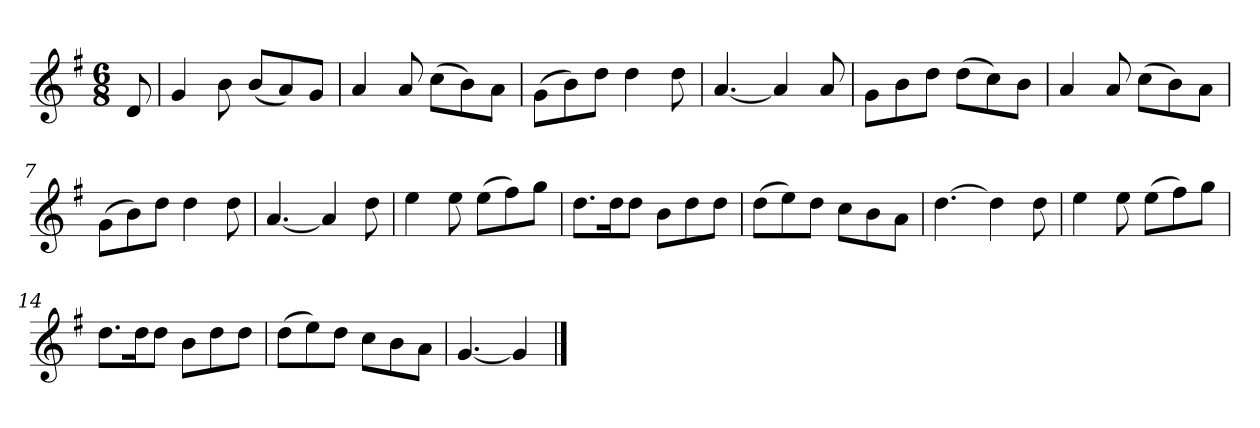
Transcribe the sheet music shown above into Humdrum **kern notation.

**kern
*part1
*staff1
*k[f#]
*M6/8
*MM120
=
8d
=1
4g
8b
(8bL
8a)
8gJ
=2
4a
8a
(8ccL
8b)
8aJ
=3
(8gL
8b)
8ddJ
4dd
8dd
=4
[4.a
4a]
8a
=5
8gL
8b
8ddJ
(8ddL
8cc)
8bJ
=6
4a
8a
(8ccL
8b)
8aJ
=7
(8gL
8b)
8ddJ
4dd
8dd
=8
[4.a
4a]
8dd
=9
4ee
8ee
(8eeL
8ff#)
8ggJ
=10
8.ddL
16ddK
8ddJ
8bL
8dd
8ddJ
=11
(8ddL
8ee)
8ddJ
8ccL
8b
8aJ
=12
[4.dd
4dd]
8dd
=13
4ee
8ee
(8eeL
8ff#)
8ggJ
=14
8.ddL
16ddK
8ddJ
8bL
8dd
8ddJ
=15
(8ddL
8ee)
8ddJ
8ccL
8b
8aJ
=16
[4.g
4g]
==
*-
